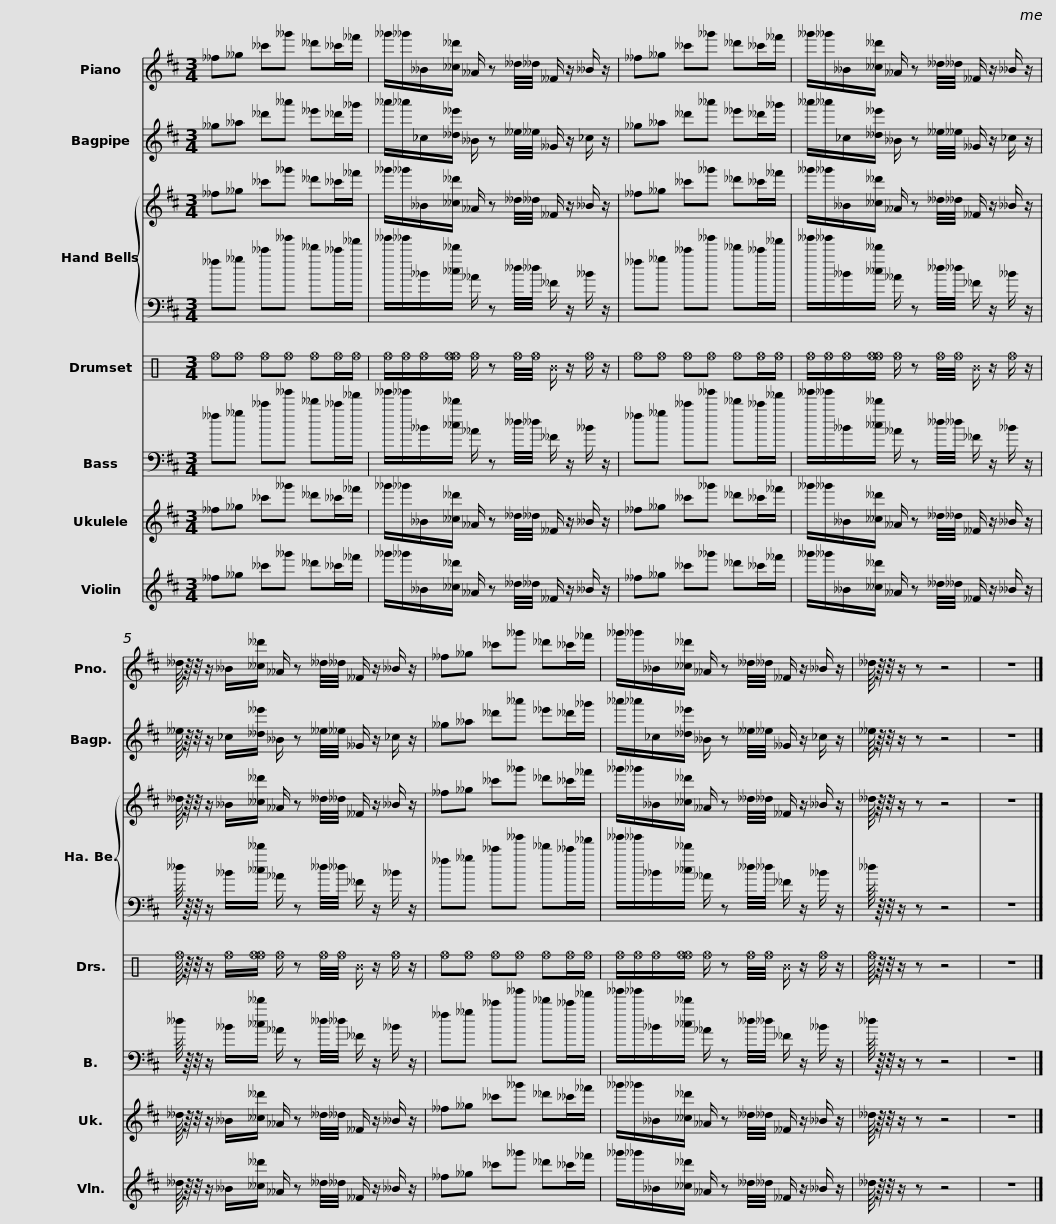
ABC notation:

X:1
%%score 1 2 { 3 | 4 } 5 6 7 8
L:1/8
M:3/4
I:linebreak $
K:D
V:1 treble
V:2 treble transpose=-2
V:3 treble
V:4 bass
V:5 perc
K:none
V:6 bass
V:7 treble
V:8 treble
V:1
 __f__g __c'__g' __d'__c'/__f'/ | __g'/__g'/__B/[__c__d']/ __A/ z __d/4__d/4 __F/ z/ __B/ z/ |$ __f__g __c'__g' __d'__c'/__f'/ | __g'/__g'/__B/[__c__d']/ __A/ z __d/4__d/4 __F/ z/ __B/ z/ |$ __d/8 z/8 z/4 z/ __B/[__c__d']/ __A/ z __d/4__d/4 __F/ z/ __B/ z/ | %5
 __f__g __c'__g' __d'__c'/__f'/ |$ __g'/__g'/__B/[__c__d']/ __A/ z __d/4__d/4 __F/ z/ __B/ z/ | __d/8 z/8 z/4 z/ z z4 | z6 |] %9
V:2
 __g__a __d'__a' __e'__d'/__g'/ | __a'/__a'/_c/[__d__e']/ __B/ z __e/4__e/4 __G/ z/ _c/ z/ |$ __g__a __d'__a' __e'__d'/__g'/ | __a'/__a'/_c/[__d__e']/ __B/ z __e/4__e/4 __G/ z/ _c/ z/ |$ __e/8 z/8 z/4 z/ _c/[__d__e']/ __B/ z __e/4__e/4 __G/ z/ _c/ z/ | %5
 __g__a __d'__a' __e'__d'/__g'/ |$ __a'/__a'/_c/[__d__e']/ __B/ z __e/4__e/4 __G/ z/ _c/ z/ | __e/8 z/8 z/4 z/ z z4 | z6 |] %9
V:3
 __f__g __c'__g' __d'__c'/__f'/ | __g'/__g'/__B/[__c__d']/ __A/ z __d/4__d/4 __F/ z/ __B/ z/ |$ __f__g __c'__g' __d'__c'/__f'/ | __g'/__g'/__B/[__c__d']/ __A/ z __d/4__d/4 __F/ z/ __B/ z/ |$ __d/8 z/8 z/4 z/ __B/[__c__d']/ __A/ z __d/4__d/4 __F/ z/ __B/ z/ | %5
 __f__g __c'__g' __d'__c'/__f'/ |$ __g'/__g'/__B/[__c__d']/ __A/ z __d/4__d/4 __F/ z/ __B/ z/ | __d/8 z/8 z/4 z/ z z4 | z6 |] %9
V:4
 __f__g __c'__g' __d'__c'/__f'/ | __g'/__g'/__B/[__c__d']/ __A/ z __d/4__d/4 __F/ z/ __B/ z/ |$ __f__g __c'__g' __d'__c'/__f'/ | __g'/__g'/__B/[__c__d']/ __A/ z __d/4__d/4 __F/ z/ __B/ z/ |$ __d/8 z/8 z/4 z/ __B/[__c__d']/ __A/ z __d/4__d/4 __F/ z/ __B/ z/ | %5
 __f__g __c'__g' __d'__c'/__f'/ |$ __g'/__g'/__B/[__c__d']/ __A/ z __d/4__d/4 __F/ z/ __B/ z/ | __d/8 z/8 z/4 z/ z z4 | z6 |] %9
V:5
[K:C] __f__f __f__f __f__f/__f/ | __f/__f/__f/[__f__f]/ __f/ z __f/4__f/4 ^B/ z/ __f/ z/ |$ __f__f __f__f __f__f/__f/ | __f/__f/__f/[__f__f]/ __f/ z __f/4__f/4 ^B/ z/ __f/ z/ |$ __f/8 z/8 z/4 z/ __f/[__f__f]/ __f/ z __f/4__f/4 ^B/ z/ __f/ z/ | %5
 __f__f __f__f __f__f/__f/ |$ __f/__f/__f/[__f__f]/ __f/ z __f/4__f/4 ^B/ z/ __f/ z/ | __f/8 z/8 z/4 z/ z z4 | z6 |] %9
V:6
 __f__g __c'__g' __d'__c'/__f'/ | __g'/__g'/__B/[__c__d']/ __A/ z __d/4__d/4 __F/ z/ __B/ z/ |$ __f__g __c'__g' __d'__c'/__f'/ | __g'/__g'/__B/[__c__d']/ __A/ z __d/4__d/4 __F/ z/ __B/ z/ |$ __d/8 z/8 z/4 z/ __B/[__c__d']/ __A/ z __d/4__d/4 __F/ z/ __B/ z/ | %5
 __f__g __c'__g' __d'__c'/__f'/ |$ __g'/__g'/__B/[__c__d']/ __A/ z __d/4__d/4 __F/ z/ __B/ z/ | __d/8 z/8 z/4 z/ z z4 | z6 |] %9
V:7
 __f__g __c'__g' __d'__c'/__f'/ | __g'/__g'/__B/[__c__d']/ __A/ z __d/4__d/4 __F/ z/ __B/ z/ |$ __f__g __c'__g' __d'__c'/__f'/ | __g'/__g'/__B/[__c__d']/ __A/ z __d/4__d/4 __F/ z/ __B/ z/ |$ __d/8 z/8 z/4 z/ __B/[__c__d']/ __A/ z __d/4__d/4 __F/ z/ __B/ z/ | %5
 __f__g __c'__g' __d'__c'/__f'/ |$ __g'/__g'/__B/[__c__d']/ __A/ z __d/4__d/4 __F/ z/ __B/ z/ | __d/8 z/8 z/4 z/ z z4 | z6 |] %9
V:8
 __f__g __c'__g' __d'__c'/__f'/ | __g'/__g'/__B/[__c__d']/ __A/ z __d/4__d/4 __F/ z/ __B/ z/ |$ __f__g __c'__g' __d'__c'/__f'/ | __g'/__g'/__B/[__c__d']/ __A/ z __d/4__d/4 __F/ z/ __B/ z/ |$ __d/8 z/8 z/4 z/ __B/[__c__d']/ __A/ z __d/4__d/4 __F/ z/ __B/ z/ | %5
 __f__g __c'__g' __d'__c'/__f'/ |$ __g'/__g'/__B/[__c__d']/ __A/ z __d/4__d/4 __F/ z/ __B/ z/ | __d/8 z/8 z/4 z/ z z4 | z6 |] %9
